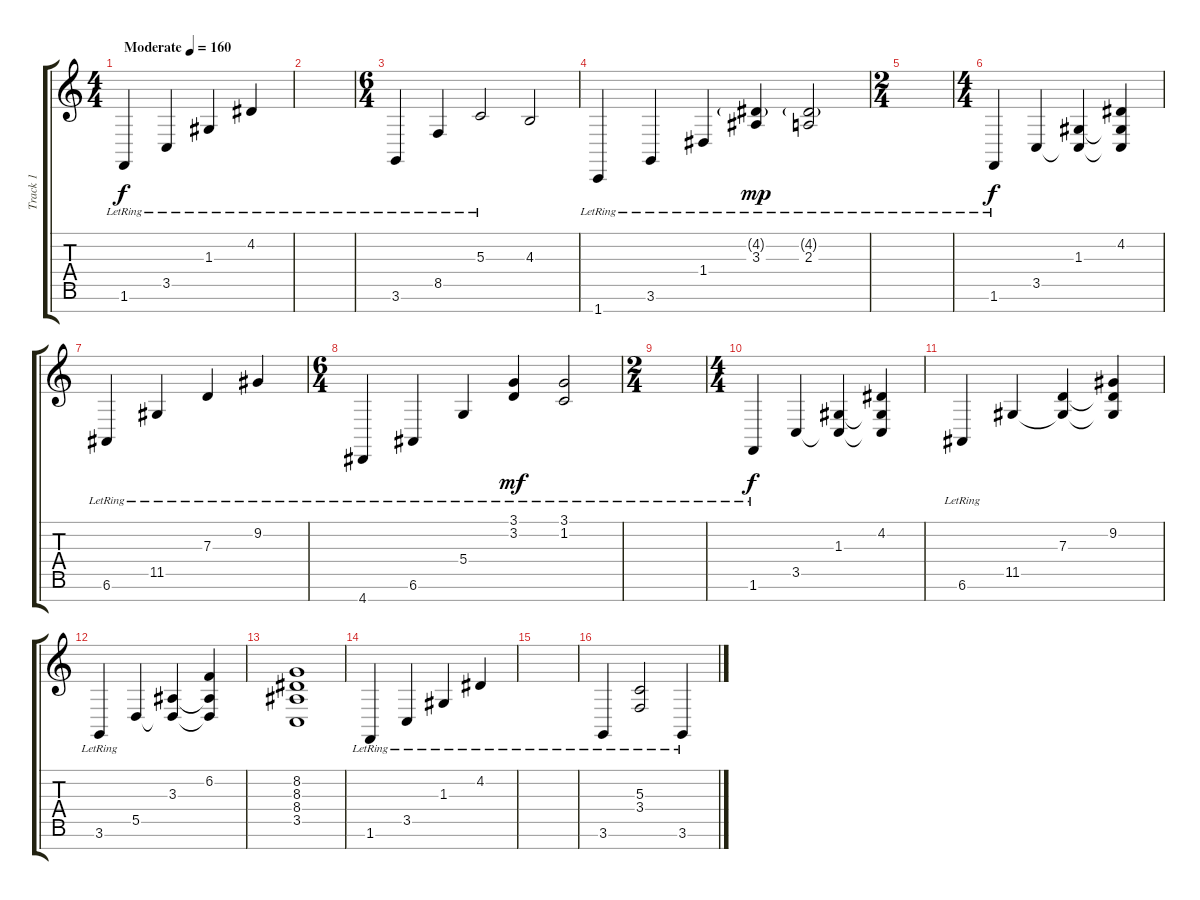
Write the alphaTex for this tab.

\track ("Track 1" "Track 1") {instrument acousticgrandpiano}
\staff {score tabs}
\tuning (E4 B3 G3 D3 A2 E2 B1) {hide}
\ts (4 4)
\tempo (160 "Moderate")
\clef g2
\ks c
1.6{lr}.4{dy f instrument acousticgrandpiano} 3.5{lr}.4 1.3{lr}.4 4.2{lr}.4 |
|
\ts (6 4)
3.6{lr}.4 8.5{lr}.4 5.3{lr}.2 4.3.2 |
1.7{lr}.4 3.6{lr}.4 1.4{lr}.4 (4.2{g lr} 3.3{lr}).4{dy mp} (4.2{g} 2.3{lr}).2 |
\ts (2 4)
|
\ts (4 4)
1.6{lr}.4{dy f} 3.5.4 (1.3 3.5{t}).4 (4.2 1.3{t} 3.5{t}).4 |
6.6{lr}.4 11.5{lr}.4 7.3{lr}.4 9.2{lr}.4 |
\ts (6 4)
4.7{lr}.4 6.6{lr}.4 5.4{lr}.4 (3.1{lr} 3.2{lr}).4{dy mf} (3.1 1.2{lr}).2 |
\ts (2 4)
|
\ts (4 4)
1.6{lr}.4{dy f} 3.5.4 (1.3 3.5{t}).4 (4.2 1.3{t} 3.5{t}).4 |
6.6{lr}.4 11.5.4 (7.3 11.5{t}).4 (9.2 7.3{t} 11.5{t}).4 |
3.6{lr}.4 5.5.4 (3.3 5.5{t}).4 (6.2 3.3{t} 5.5{t}).4 |
(8.2 8.3 8.4 3.5).1 |
1.6{lr}.4 3.5{lr}.4 1.3{lr}.4 4.2{lr}.4 |
|
3.6{lr}.4 (5.3{lr} 3.4{lr}).2 3.6{lr}.4
